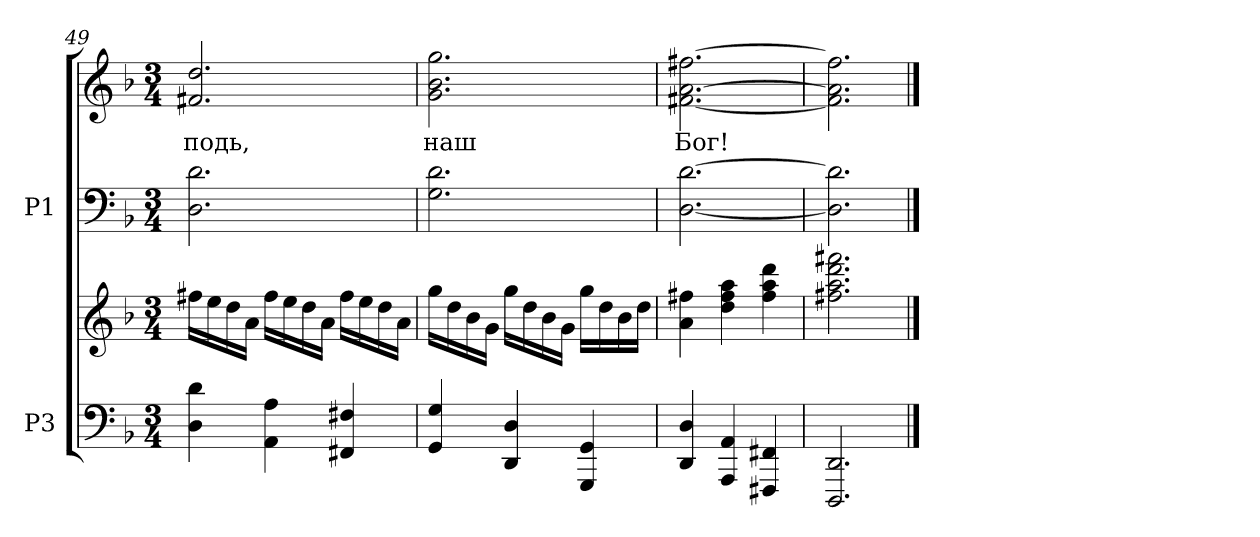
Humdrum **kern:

**kern	**kern	**kern	**kern	**text
*part2	*part2	*part1	*part1	*part1
*staff4	*staff3	*staff2	*staff1	*staff1
*I"P3	*	*I"P1	*	*
*clefF4	*clefG2	*clefF4	*clefG2	*
*k[b-]	*k[b-]	*k[b-]	*k[b-]	*
*d:	*d:	*d:	*d:	*
*M3/4	*M3/4	*M3/4	*M3/4	*
=49	=49	=49	=49	=49
!	!	!	!	!LO:LY:b:color=#000000
4Di\ 4di	16ff#Xi\LL	2.Di\ 2.di	2.f#Xi/ 2.ddi	-подь,
.	16eei\	.	.	.
.	16ddi\	.	.	.
.	16ai\JJ	.	.	.
4AAi\ 4Ai	16ff#i\LL	.	.	.
.	16eei\	.	.	.
.	16ddi\	.	.	.
.	16ai\JJ	.	.	.
4FF#Xi/ 4F#Xi	16ff#i\LL	.	.	.
.	16eei\	.	.	.
.	16ddi\	.	.	.
.	16ai\JJ	.	.	.
=50	=50	=50	=50	=50
!	!	!	!	!LO:LY:b:color=#000000
4GGi/ 4Gi	16ggi\LL	2.Gi\ 2.di	2.gi\ 2.b-i 2.ggi	наш
.	16ddi\	.	.	.
.	16b-i\	.	.	.
.	16gi\JJ	.	.	.
4DDi/ 4Di	16ggi\LL	.	.	.
.	16ddi\	.	.	.
.	16b-i\	.	.	.
.	16gi\JJ	.	.	.
4GGGi/ 4GGi	16ggi\LL	.	.	.
.	16ddi\	.	.	.
.	16b-i\	.	.	.
.	16ddi\JJ	.	.	.
=51	=51	=51	=51	=51
!	!	!	!	!LO:LY:b:color=#000000
4DDi/ 4Di	4ai\ 4ff#Xi	[<2.Di\ [>2.di	[<2.f#Xi\ [>2.ai [>2.ff#Xi	Бог!
4AAAi/ 4AAi	4ddi\ 4ff#i 4aai	.	.	.
4FFF#Xi/ 4FF#Xi	4ff#i\ 4aai 4dddi	.	.	.
=52	=52	=52	=52	=52
2.DDDi/ 2.DDi	2.ff#Xi\ 2.aai 2.dddi 2.fff#Xi	2.Di\] 2.di]	2.f#i\] 2.ai] 2.ff#i]	.
==	==	==	==	==
*-	*-	*-	*-	*-
